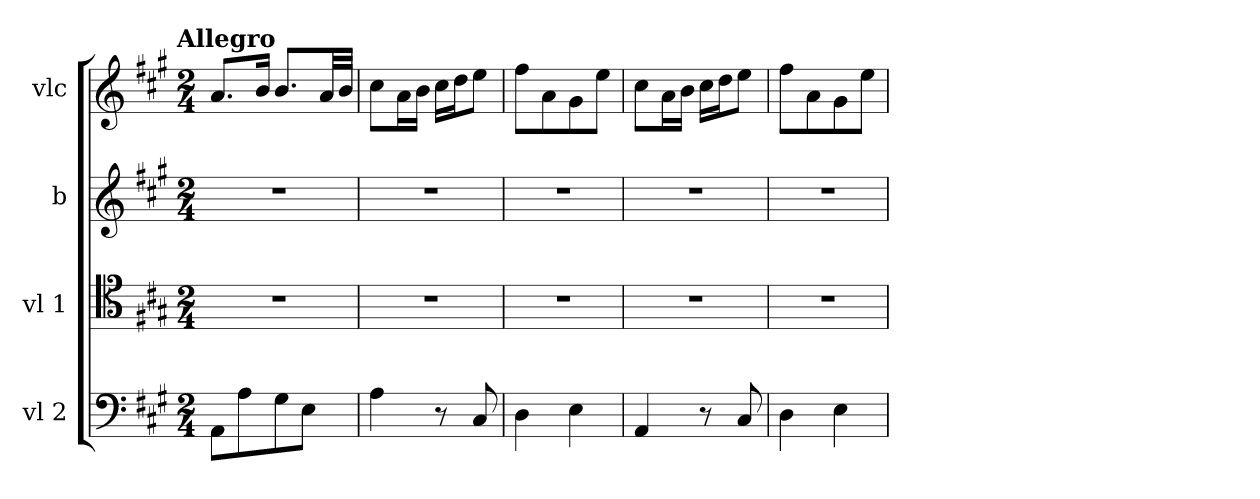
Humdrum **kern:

**kern	**kern	**kern	**kern
*part4	*part3	*part2	*part1
*staff4	*staff3	*staff2	*staff1
*I"vl 2	*I"vl 1	*I"b	*I"vlc
*	*	*	*I'Vc
*clefF4	*clefC4	*clefG2	*clefG2
*k[f#c#g#]	*k[f#c#g#]	*k[f#c#g#]	*k[f#c#g#]
!!LO:TX:omd:t=Allegro
*M2/4	*M2/4	*M2/4	*M2/4
*MM132	*MM132	*MM132	*MM132
=1	=1	=1	=1
8AAL	2r	2r	8.aL
8A	.	.	.
.	.	.	16bJk
8G#	.	.	8.bL
8EJ	.	.	.
.	.	.	32aLL
.	.	.	32bJJJ
=2	=2	=2	=2
4A	2r	2r	8cc#L
.	.	.	16aL
.	.	.	16bJJ
8r	.	.	16cc#LL
.	.	.	16ddJ
8C#	.	.	8eeJ
=3	=3	=3	=3
4D	2r	2r	8ff#L
.	.	.	8a
4E	.	.	8g#
.	.	.	8eeJ
=4	=4	=4	=4
4AA	2r	2r	8cc#L
.	.	.	16aL
.	.	.	16bJJ
8r	.	.	16cc#LL
.	.	.	16ddJ
8C#	.	.	8eeJ
=5	=5	=5	=5
4D	2r	2r	8ff#L
.	.	.	8a
4E	.	.	8g#
.	.	.	8eeJ
=	=	=	=
*-	*-	*-	*-
